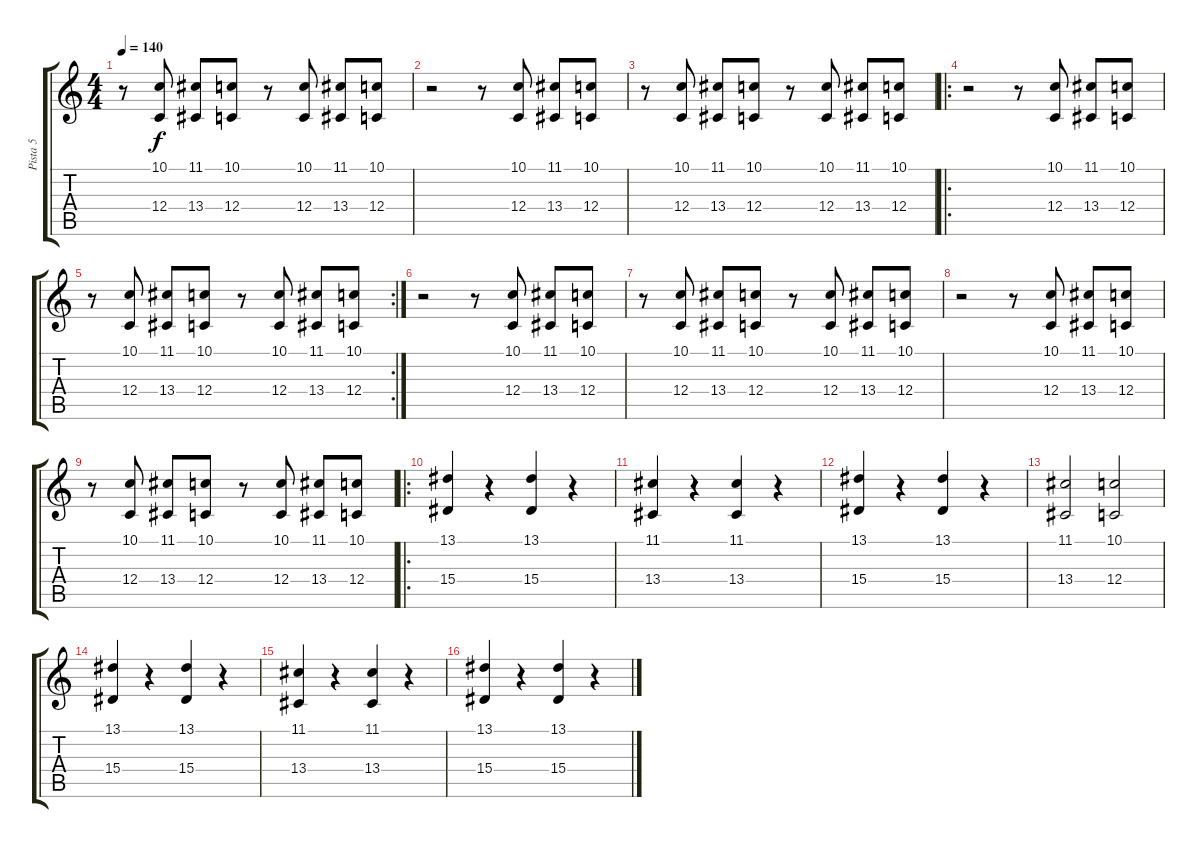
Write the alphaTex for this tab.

\track ("Pista 5" "Pista 5") {instrument rockorgan}
\staff {score tabs}
\tuning (D4 A3 F3 C3 G2 C2) {hide}
\ts (4 4)
\tempo 140
\clef g2
\ks c
r.8{dy f} (10.1 12.4).8 (11.1 13.4).8 (10.1 12.4).8 r.8 (10.1 12.4).8 (11.1 13.4).8 (10.1 12.4).8 |
r.2 r.8 (10.1 12.4).8 (11.1 13.4).8 (10.1 12.4).8 |
r.8 (10.1 12.4).8 (11.1 13.4).8 (10.1 12.4).8 r.8 (10.1 12.4).8 (11.1 13.4).8 (10.1 12.4).8 |
\ro
r.2 r.8 (10.1 12.4).8 (11.1 13.4).8 (10.1 12.4).8 |
\rc 2
r.8 (10.1 12.4).8 (11.1 13.4).8 (10.1 12.4).8 r.8 (10.1 12.4).8 (11.1 13.4).8 (10.1 12.4).8 |
r.2 r.8 (10.1 12.4).8 (11.1 13.4).8 (10.1 12.4).8 |
r.8 (10.1 12.4).8 (11.1 13.4).8 (10.1 12.4).8 r.8 (10.1 12.4).8 (11.1 13.4).8 (10.1 12.4).8 |
r.2 r.8 (10.1 12.4).8 (11.1 13.4).8 (10.1 12.4).8 |
r.8 (10.1 12.4).8 (11.1 13.4).8 (10.1 12.4).8 r.8 (10.1 12.4).8 (11.1 13.4).8 (10.1 12.4).8 |
\ro
(13.1 15.4).4 r.4 (13.1 15.4).4 r.4 |
(11.1 13.4).4 r.4 (11.1 13.4).4 r.4 |
(13.1 15.4).4 r.4 (13.1 15.4).4 r.4 |
(11.1 13.4).2 (10.1 12.4).2 |
(13.1 15.4).4 r.4 (13.1 15.4).4 r.4 |
(11.1 13.4).4 r.4 (11.1 13.4).4 r.4 |
(13.1 15.4).4 r.4 (13.1 15.4).4 r.4
